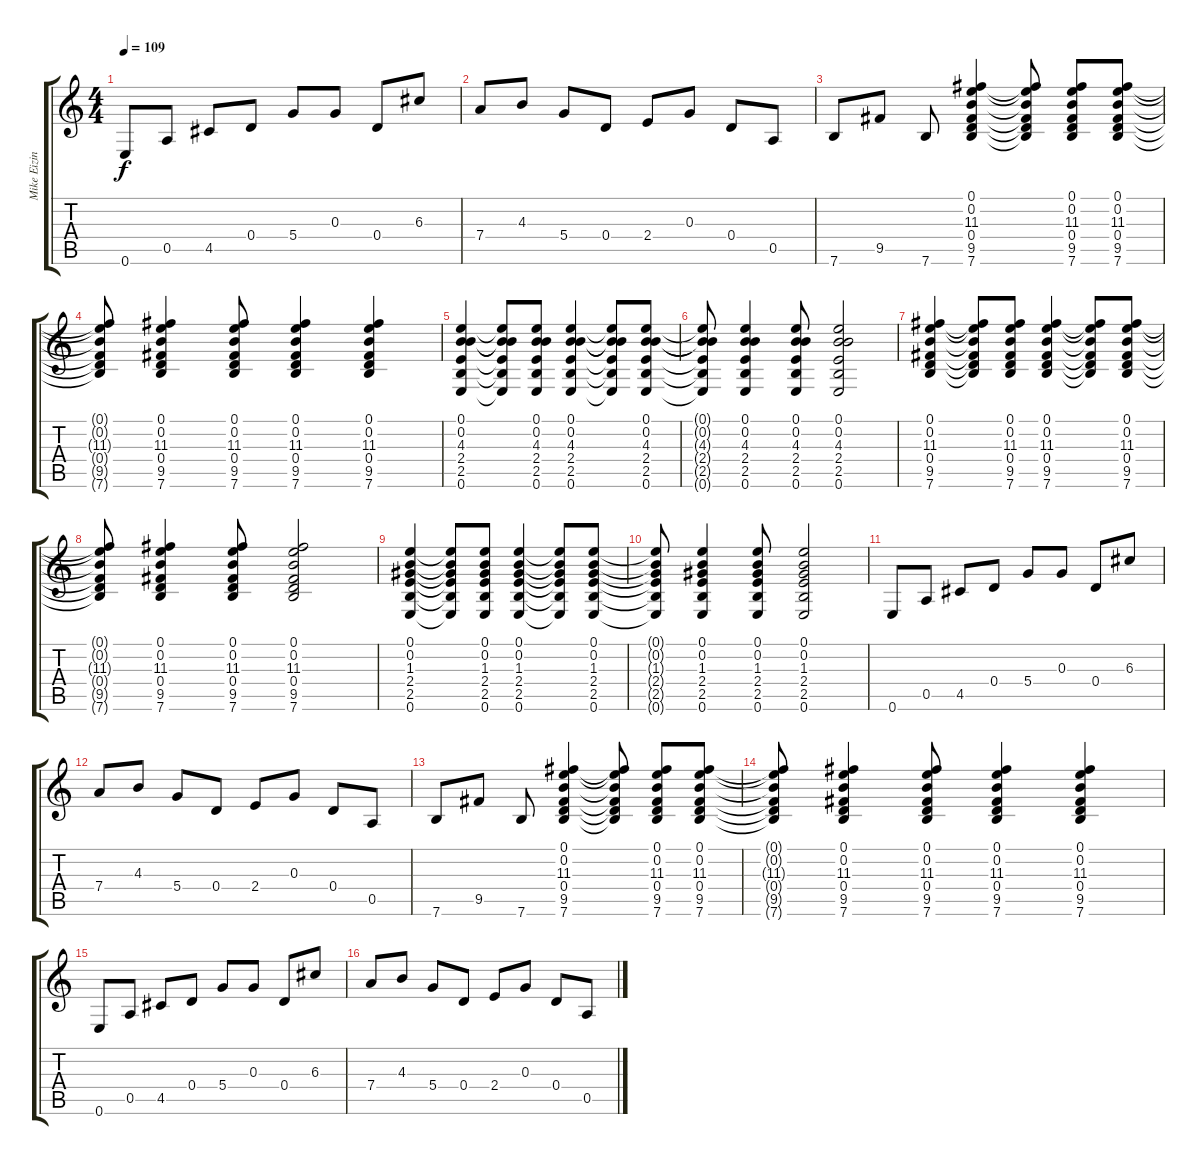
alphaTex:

\track ("Mike Eizinger" "Mike Eizin") {instrument electricguitarjazz}
\staff {score tabs}
\tuning (E4 B3 G3 D3 A2 E2) {hide}
\ts (4 4)
\tempo 109
\clef g2
\ks c
0.6.8{dy f} 0.5.8 4.5.8 0.4.8 5.4.8 0.3.8 0.4.8 6.3.8 |
7.4.8 4.3.8 5.4.8 0.4.8 2.4.8 0.3.8 0.4.8 0.5.8 |
7.6.8 9.5.8 7.6.8 (0.1 0.2 11.3 0.4 9.5 7.6).4 (0.1{t} 0.2{t} 11.3{t} 0.4{t} 9.5{t} 7.6{t}).8 (0.1 0.2 11.3 0.4 9.5 7.6).8 (0.1 0.2 11.3 0.4 9.5 7.6).8 |
(0.1{t} 0.2{t} 11.3{t} 0.4{t} 9.5{t} 7.6{t}).8 (0.1 0.2 11.3 0.4 9.5 7.6).4 (0.1 0.2 11.3 0.4 9.5 7.6).8 (0.1 0.2 11.3 0.4 9.5 7.6).4 (0.1 0.2 11.3 0.4 9.5 7.6).4 |
(0.1 0.2 4.3 2.4 2.5 0.6).4 (0.1{t} 0.2{t} 4.3{t} 2.4{t} 2.5{t} 0.6{t}).8 (0.1 0.2 4.3 2.4 2.5 0.6).8 (0.1 0.2 4.3 2.4 2.5 0.6).4 (0.1{t} 0.2{t} 4.3{t} 2.4{t} 2.5{t} 0.6{t}).8 (0.1 0.2 4.3 2.4 2.5 0.6).8 |
(0.1{t} 0.2{t} 4.3{t} 2.4{t} 2.5{t} 0.6{t}).8 (0.1 0.2 4.3 2.4 2.5 0.6).4 (0.1 0.2 4.3 2.4 2.5 0.6).8 (0.1 0.2 4.3 2.4 2.5 0.6).2 |
(0.1 0.2 11.3 0.4 9.5 7.6).4 (0.1{t} 0.2{t} 11.3{t} 0.4{t} 9.5{t} 7.6{t}).8 (0.1 0.2 11.3 0.4 9.5 7.6).8 (0.1 0.2 11.3 0.4 9.5 7.6).4 (0.1{t} 0.2{t} 11.3{t} 0.4{t} 9.5{t} 7.6{t}).8 (0.1 0.2 11.3 0.4 9.5 7.6).8 |
(0.1{t} 0.2{t} 11.3{t} 0.4{t} 9.5{t} 7.6{t}).8 (0.1 0.2 11.3 0.4 9.5 7.6).4 (0.1 0.2 11.3 0.4 9.5 7.6).8 (0.1 0.2 11.3 0.4 9.5 7.6).2 |
(0.1 0.2 1.3 2.4 2.5 0.6).4 (0.1{t} 0.2{t} 1.3{t} 2.4{t} 2.5{t} 0.6{t}).8 (0.1 0.2 1.3 2.4 2.5 0.6).8 (0.1 0.2 1.3 2.4 2.5 0.6).4 (0.1{t} 0.2{t} 1.3{t} 2.4{t} 2.5{t} 0.6{t}).8 (0.1 0.2 1.3 2.4 2.5 0.6).8 |
(0.1{t} 0.2{t} 1.3{t} 2.4{t} 2.5{t} 0.6{t}).8 (0.1 0.2 1.3 2.4 2.5 0.6).4 (0.1 0.2 1.3 2.4 2.5 0.6).8 (0.1 0.2 1.3 2.4 2.5 0.6).2 |
0.6.8 0.5.8 4.5.8 0.4.8 5.4.8 0.3.8 0.4.8 6.3.8 |
7.4.8 4.3.8 5.4.8 0.4.8 2.4.8 0.3.8 0.4.8 0.5.8 |
7.6.8 9.5.8 7.6.8 (0.1 0.2 11.3 0.4 9.5 7.6).4 (0.1{t} 0.2{t} 11.3{t} 0.4{t} 9.5{t} 7.6{t}).8 (0.1 0.2 11.3 0.4 9.5 7.6).8 (0.1 0.2 11.3 0.4 9.5 7.6).8 |
(0.1{t} 0.2{t} 11.3{t} 0.4{t} 9.5{t} 7.6{t}).8 (0.1 0.2 11.3 0.4 9.5 7.6).4 (0.1 0.2 11.3 0.4 9.5 7.6).8 (0.1 0.2 11.3 0.4 9.5 7.6).4 (0.1 0.2 11.3 0.4 9.5 7.6).4 |
0.6.8 0.5.8 4.5.8 0.4.8 5.4.8 0.3.8 0.4.8 6.3.8 |
7.4.8 4.3.8 5.4.8 0.4.8 2.4.8 0.3.8 0.4.8 0.5.8
